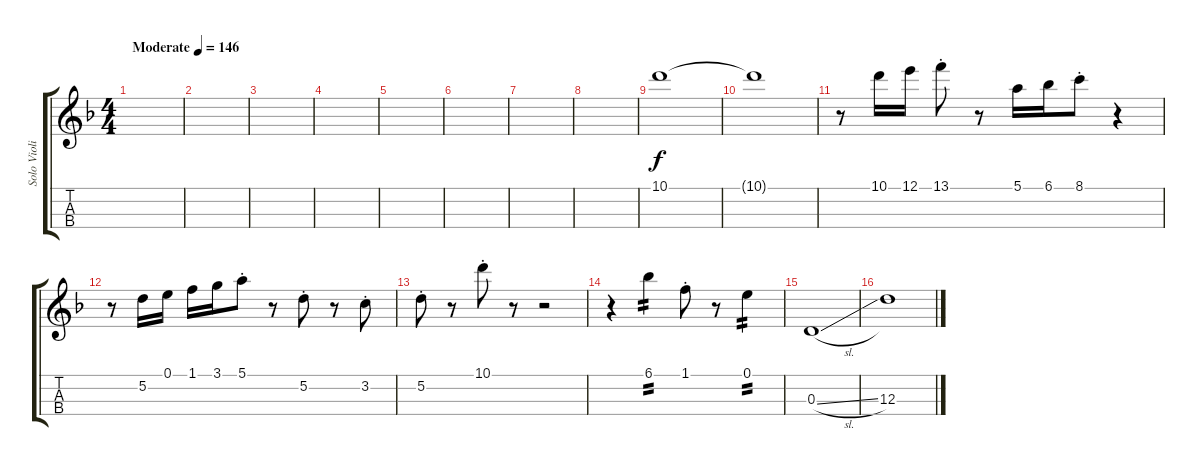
\track ("Solo Violin" "Solo Violi") {instrument violin}
\staff {score tabs}
\tuning (E5 A4 D4 G3) {hide}
\ts (4 4)
\tempo (146 "Moderate")
\clef g2
\ks dminor
|
|
|
|
|
|
|
|
10.1.1 |
10.1{t}.1 |
r.8 10.1.16 12.1.16 13.1{st}.8 r.8 5.1.16 6.1.16 8.1{st}.8 r.4 |
r.8 5.2.16 0.1.16 1.1.16 3.1.16 5.1{st}.8 r.8 5.2{st}.8 r.8 3.2{st}.8 |
5.2{st}.8 r.8 10.1{st}.8 r.8 r.2 |
r.4 6.1.4{tp 2} 1.1{st}.8 r.8 0.1.4{tp 2} |
0.3{sl}.1 |
12.3{sl}.1
